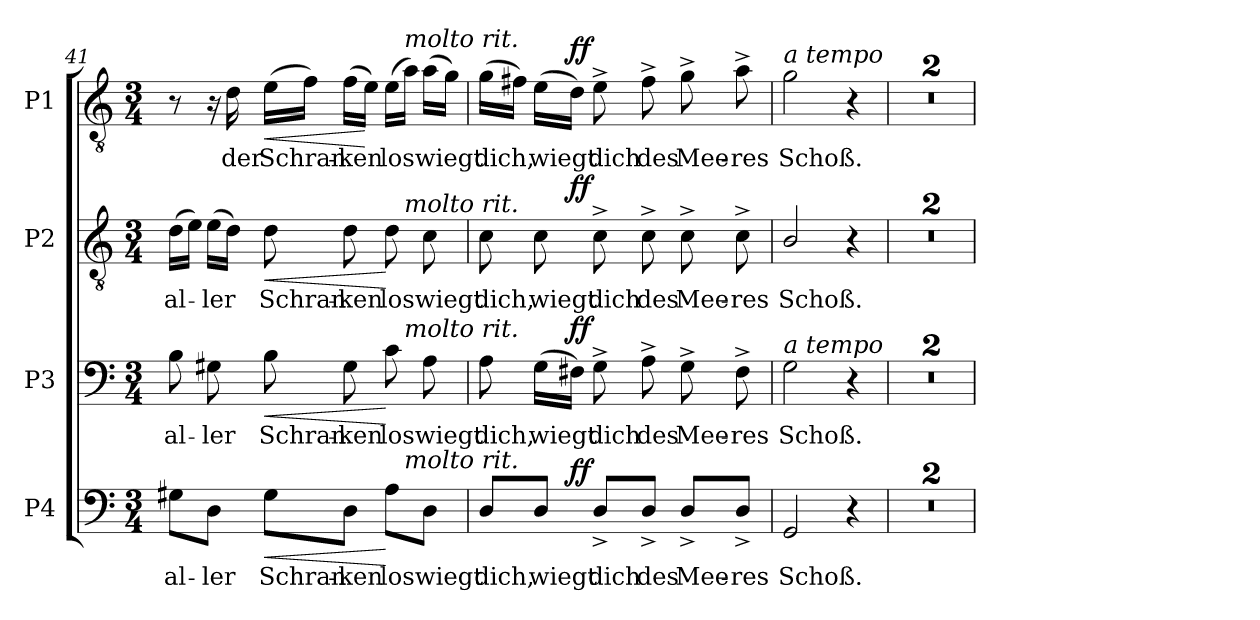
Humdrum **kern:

**kern	**text	**dynam	**kern	**text	**dynam	**kern	**text	**dynam	**kern	**text	**dynam
*part4	*part4	*part4	*part3	*part3	*part3	*part2	*part2	*part2	*part1	*part1	*part1
*staff4	*staff4	*staff4	*staff3	*staff3	*staff3	*staff2	*staff2	*staff2	*staff1	*staff1	*staff1
*I"P4	*	*	*I"P3	*	*	*I"P2	*	*	*I"P1	*	*
*clefF4	*	*	*clefF4	*	*	*clefGv2	*	*	*clefGv2	*	*
*	*	*	*	*	*	*ITrd7c12	*	*	*ITrd7c12	*	*
*k[]	*	*	*k[]	*	*	*k[]	*	*	*k[]	*	*
*C:	*	*	*C:	*	*	*C:	*	*	*C:	*	*
*M3/4	*	*	*M3/4	*	*	*M3/4	*	*	*M3/4	*	*
=41	=41	=41	=41	=41	=41	=41	=41	=41	=41	=41	=41
!	!LO:LY:b:color=#000000	!	!	!	!	!	!	!	!	!	!
!	!	!	!	!LO:LY:b:color=#000000	!	!	!	!	!	!	!
!	!	!	!	!	!	!	!LO:LY:b:color=#000000	!	!	!	!
*^	*	*	*^	*	*	*^	*	*	*	*	*
8G#Xi\L	2ryy	al-	.	8Bi\	2ryy	al-	.	(16Di\LL	2ryy	al-	.	8r	.	.
.	.	.	.	.	.	.	.	16Ei\JJ)	.	.	.	.	.	.
!	!	!LO:LY:b:color=#000000	!	!	!	!	!	!	!	!	!	!	!	!
!	!	!	!	!	!	!LO:LY:b:color=#000000	!	!	!	!	!	!	!	!
!	!	!	!	!	!	!	!	!	!	!LO:LY:b:color=#000000	!	!	!	!
8Di\J	.	-ler	.	8G#Xi\	.	-ler	.	(16Ei\LL	.	-ler	.	16r	.	.
!	!	!	!	!	!	!	!	!	!	!	!	!	!LO:LY:b:color=#000000	!
.	.	.	.	.	.	.	.	16Di\JJ)	.	.	.	16Di\	der	.
!	!	!LO:LY:b:color=#000000	!LO:HP:b	!	!	!	!	!	!	!	!	!	!	!
!	!	!	!	!	!	!LO:LY:b:color=#000000	!LO:HP:b	!	!	!	!	!	!	!
!	!	!	!	!	!	!	!	!	!	!LO:LY:b:color=#000000	!LO:HP:b	!	!	!
!	!	!	!	!	!	!	!	!	!	!	!	!	!LO:LY:b:color=#000000	!LO:HP:b
8G#i\L	.	Schran-	<	8Bi\	.	Schran-	<	8Di\	.	Schran-	<	(16Ei\LL	Schran-	<
.	.	.	.	.	.	.	.	.	.	.	.	16Fi\JJ)	.	.
!	!	!LO:LY:b:color=#000000	!	!	!	!	!	!	!	!	!	!	!	!
!	!	!	!	!	!	!LO:LY:b:color=#000000	!	!	!	!	!	!	!	!
!	!	!	!	!	!	!	!	!	!	!LO:LY:b:color=#000000	!	!	!	!
!	!	!	!	!	!	!	!	!	!	!	!	!	!LO:LY:b:color=#000000	!
8Di\J	.	-ken	.	8G#i\	.	-ken	.	8Di\	.	-ken	.	(16Fi\LL	-ken	.
.	.	.	.	.	.	.	.	.	.	.	.	16Ei\JJ)	.	[
!	!	!LO:LY:b:color=#000000	!	!	!	!	!	!	!	!	!	!	!	!
!	!	!	!	!	!	!LO:LY:b:color=#000000	!	!	!	!	!	!	!	!
!	!	!	!	!	!	!	!	!	!	!LO:LY:b:color=#000000	!	!	!	!
!	!	!	!	!	!	!	!	!	!	!	!	!	!LO:LY:b:color=#000000	!
8Ai\L	16ryy	los	[	8ci\	16ryy	los	[	8Di\	16ryy	los	[	(16Ei\LL	los	.
!	!	!	!	!	!	!	!	!	!	!	!	!LO:TX:a:i:t=molto rit.	!	!
!	!	!	!	!	!	!	!	!	!LO:TX:a:i:t=molto rit.	!	!	!	!	!
!	!	!	!	!	!LO:TX:a:i:t=molto rit.	!	!	!	!	!	!	!	!	!
!	!LO:TX:a:i:t=molto rit.	!	!	!	!	!	!	!	!	!	!	!	!	!
.	8.ryy	.	.	.	8.ryy	.	.	.	8.ryy	.	.	16Ai\JJ)	.	.
!	!	!LO:LY:b:color=#000000	!	!	!	!	!	!	!	!	!	!	!	!
!	!	!	!	!	!	!LO:LY:b:color=#000000	!	!	!	!	!	!	!	!
!	!	!	!	!	!	!	!	!	!	!LO:LY:b:color=#000000	!	!	!	!
!	!	!	!	!	!	!	!	!	!	!	!	!	!LO:LY:b:color=#000000	!
8Di\J	.	wiegt	.	8Ai\	.	wiegt	.	8Ci\	.	wiegt	.	(16Ai\LL	wiegt	.
.	.	.	.	.	.	.	.	.	.	.	.	16Gi\JJ)	.	.
*	*	*	*	*v	*v	*	*	*	*	*	*	*	*	*
=42	=42	=42	=42	=42	=42	=42	=42	=42	=42	=42	=42	=42	=42
*	*	*	*	*^	*	*	*	*	*	*	*	*	*
!	!	!LO:LY:b:color=#000000	!	!	!	!	!	!	!	!	!	!	!	!
*	*	*	*	*v	*v	*	*	*	*	*	*	*	*	*
*	*	*	*	*^	*	*	*	*	*	*	*	*	*
!	!	!	!	!	!	!LO:LY:b:color=#000000	!	!	!	!	!	!	!	!
*	*	*	*	*v	*v	*	*	*	*	*	*	*	*	*
*	*	*	*	*^	*	*	*	*	*	*	*	*	*
!	!	!	!	!	!	!	!	!	!	!LO:LY:b:color=#000000	!	!	!	!
*	*	*	*	*v	*v	*	*	*	*	*	*	*	*	*
*	*	*	*	*^	*	*	*	*	*	*	*	*	*
!	!	!	!	!	!	!	!	!	!	!	!	!	!LO:LY:b:color=#000000	!
*	*	*	*	*v	*v	*	*	*	*	*	*	*	*	*
8Di/L	8.ryy	dich,	.	8Ai\	dich,	.	8Ci\	8.ryy	dich,	.	(16Gi\LL	dich,	.
.	.	.	.	.	.	.	.	.	.	.	16F#Xi\JJ)	.	.
!	!	!LO:LY:b:color=#000000	!	!	!	!	!	!	!	!	!	!	!
!	!	!	!	!	!LO:LY:b:color=#000000	!	!	!	!	!	!	!	!
!	!	!	!	!	!	!	!	!	!LO:LY:b:color=#000000	!	!	!	!
!	!	!	!	!	!	!	!	!	!	!	!	!LO:LY:b:color=#000000	!
8Di/J	.	wiegt	.	(16Gi\LL	wiegt	.	8Ci\	.	wiegt	.	(16Ei\LL	wiegt	.
.	2ryy	.	ff	16F#Xi\JJ)	.	ff	.	2ryy	.	ff	16Di\JJ)	.	ff
!	!	!LO:LY:b:color=#000000	!	!	!	!	!	!	!	!	!	!	!
!	!	!	!	!	!LO:LY:b:color=#000000	!	!	!	!	!	!	!	!
!	!	!	!	!	!	!	!	!	!LO:LY:b:color=#000000	!	!	!	!
!	!	!	!	!	!	!	!	!	!	!	!	!LO:LY:b:color=#000000	!
8D^i/L	.	dich	.	8G^i\	dich	.	8C^i\	.	dich	.	8E^i\	dich	.
!	!	!LO:LY:b:color=#000000	!	!	!	!	!	!	!	!	!	!	!
!	!	!	!	!	!LO:LY:b:color=#000000	!	!	!	!	!	!	!	!
!	!	!	!	!	!	!	!	!	!LO:LY:b:color=#000000	!	!	!	!
!	!	!	!	!	!	!	!	!	!	!	!	!LO:LY:b:color=#000000	!
8D^i/J	.	des	.	8A^i\	des	.	8C^i\	.	des	.	8F#^i\	des	.
!	!	!LO:LY:b:color=#000000	!	!	!	!	!	!	!	!	!	!	!
!	!	!	!	!	!LO:LY:b:color=#000000	!	!	!	!	!	!	!	!
!	!	!	!	!	!	!	!	!	!LO:LY:b:color=#000000	!	!	!	!
!	!	!	!	!	!	!	!	!	!	!	!	!LO:LY:b:color=#000000	!
8D^i/L	.	Mee-	.	8G^i\	Mee-	.	8C^i\	.	Mee-	.	8G^i\	Mee-	.
!	!	!LO:LY:b:color=#000000	!	!	!	!	!	!	!	!	!	!	!
!	!	!	!	!	!LO:LY:b:color=#000000	!	!	!	!	!	!	!	!
!	!	!	!	!	!	!	!	!	!LO:LY:b:color=#000000	!	!	!	!
!	!	!	!	!	!	!	!	!	!	!	!	!LO:LY:b:color=#000000	!
8D^i/J	.	-res	.	8F#^i\	-res	.	8C^i\	.	-res	.	8A^i\	-res	.
.	16ryy	.	.	.	.	.	.	16ryy	.	.	.	.	.
*v	*v	*	*	*	*	*	*v	*v	*	*	*	*	*
=43	=43	=43	=43	=43	=43	=43	=43	=43	=43	=43	=43
*^	*	*	*	*	*	*^	*	*	*	*	*
!	!	!LO:LY:b:color=#000000	!	!	!	!	!	!	!	!	!	!	!
*v	*v	*	*	*	*	*	*v	*v	*	*	*	*	*
*^	*	*	*	*	*	*^	*	*	*	*	*
!	!	!	!	!	!LO:LY:b:color=#000000	!	!	!	!	!	!	!	!
*v	*v	*	*	*	*	*	*v	*v	*	*	*	*	*
*^	*	*	*	*	*	*^	*	*	*	*	*
!	!	!	!	!	!	!	!	!	!LO:LY:b:color=#000000	!	!	!	!
*v	*v	*	*	*	*	*	*v	*v	*	*	*	*	*
*^	*	*	*	*	*	*^	*	*	*	*	*
!	!	!	!	!	!	!	!	!	!	!	!LO:TX:a:i:t=a tempo	!	!
!	!	!	!	!	!	!	!LO:TX:a:i:t=a tempo	!	!	!	!	!	!
!	!	!	!	!LO:TX:a:i:t=a tempo	!	!	!	!	!	!	!	!	!
!LO:TX:a:i:t=a tempo	!	!	!	!	!	!	!	!	!	!	!	!	!
!	!	!	!	!	!	!	!	!	!	!	!	!LO:LY:b:color=#000000	!
*v	*v	*	*	*	*	*	*v	*v	*	*	*	*	*
2GGi/	Schoß.	.	2Gi\	Schoß.	.	2BBi/	Schoß.	.	2Gi\	Schoß.	.
4r	.	.	4r	.	.	4r	.	.	4r	.	.
!!LO:LB:g=z
=44	=44	=44	=44	=44	=44	=44	=44	=44	=44	=44	=44
2.r	.	.	2.r	.	.	2.r	.	.	2.r	.	.
=45	=45	=45	=45	=45	=45	=45	=45	=45	=45	=45	=45
2.r	.	.	2.r	.	.	2.r	.	.	2.r	.	.
=	=	=	=	=	=	=	=	=	=	=	=
*-	*-	*-	*-	*-	*-	*-	*-	*-	*-	*-	*-
